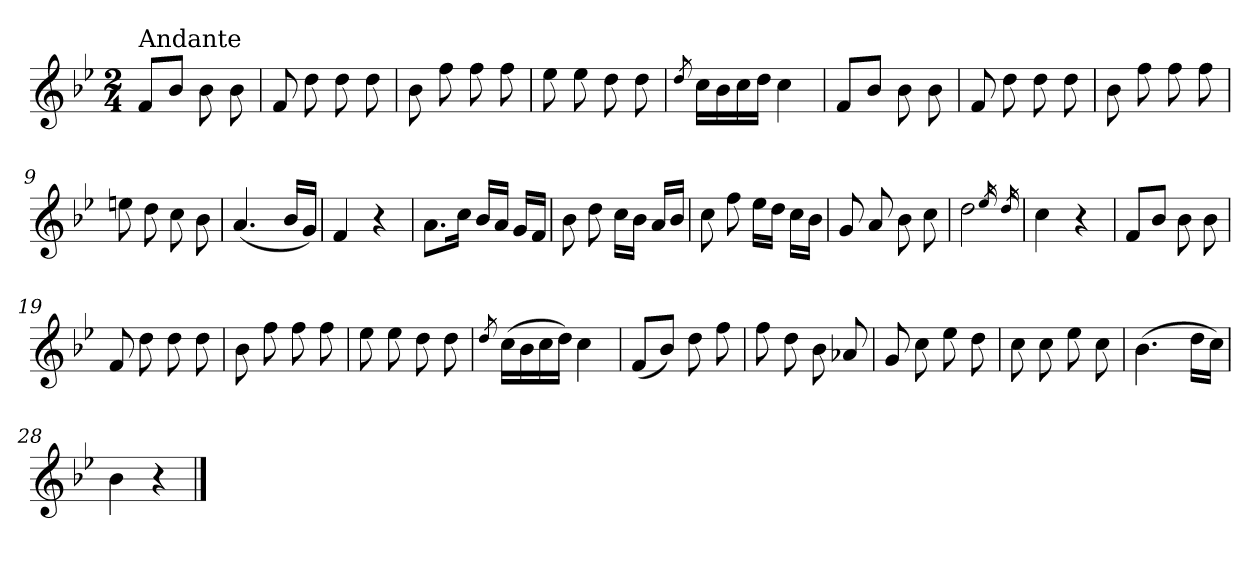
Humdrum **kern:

**kern
*part1
*staff1
*clefG2
*k[b-e-]
*g:
*M2/4
=1
!LO:TX:a:t=Andante
8f/L
8b-/J
8b-\
8b-\
=2
8f/
8dd\
8dd\
8dd\
=3
8b-\
8ff\
8ff\
8ff\
=4
8ee-\
8ee-\
8dd\
8dd\
=5
8qdd/
16cc\LL
16b-\
16cc\
16dd\JJ
4cc\
=6
8f/L
8b-/J
8b-\
8b-\
=7
8f/
8dd\
8dd\
8dd\
!!LO:LB:g=z
=8
8b-\
8ff\
8ff\
8ff\
=9
8een\
8dd\
8cc\
8b-\
=10
(<4.a/
16b-/LL
16g/JJ)
=11
4f/
4r
=12
8.a\L
16cc\Jk
16b-/LL
16a/JJ
16g/LL
16f/JJ
=13
8b-\
8dd\
16cc\LL
16b-\JJ
16a/LL
16b-/JJ
=14
8cc\
8ff\
16ee-\LL
16dd\JJ
16cc\LL
16b-\JJ
!!LO:LB:g=z
=15
8g/
8a/
8b-\
8cc\
=16
2dd\
16qee-/
16qdd/
=17
4cc\
4r
=18
8f/L
8b-/J
8b-\
8b-\
=19
8f/
8dd\
8dd\
8dd\
=20
8b-\
8ff\
8ff\
8ff\
=21
8ee-\
8ee-\
8dd\
8dd\
=22
8qdd/
(>16cc\LL
16b-\
16cc\
16dd\JJ)
4cc\
!!LO:LB:g=z
=23
(<8f/L
8b-/J)
8dd\
8ff\
=24
8ff\
8dd\
8b-\
8a-X/
=25
8g/
8cc\
8ee-\
8dd\
=26
8cc\
8cc\
8ee-\
8cc\
=27
(>4.b-\
16dd\LL
16cc\JJ)
=28
4b-\
4r
==
*-
